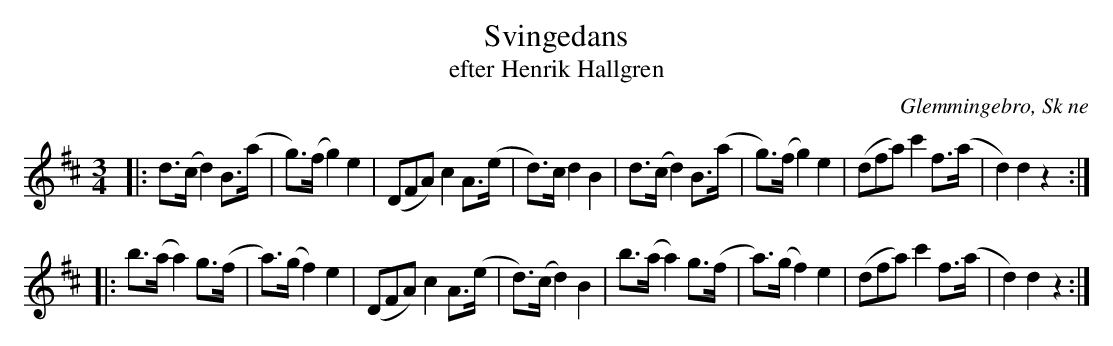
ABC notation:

X:1
T:Svingedans
T:efter Henrik Hallgren
O:Glemmingebro, Sk ne
M:3/4
L:1/8
K:D
|: d>(c d2) B>(a | g)>(f g2) e2 | 3(DFA) c2 A>(e | d)>c d2 B2 | d>(c d2) B>(a | g)>(f g2) e2 | 3(dfa) c'2 f>(a | d2) d2 z2 :|
|: b>(a a2) g>(f | a)>(g f2) e2 | 3(DFA) c2 A>(e | d)>(c d2) B2 |b>(a a2) g>(f | a)>(g f2) e2 | 3(dfa) c'2 f>(a | d2) d2 z2 :|
